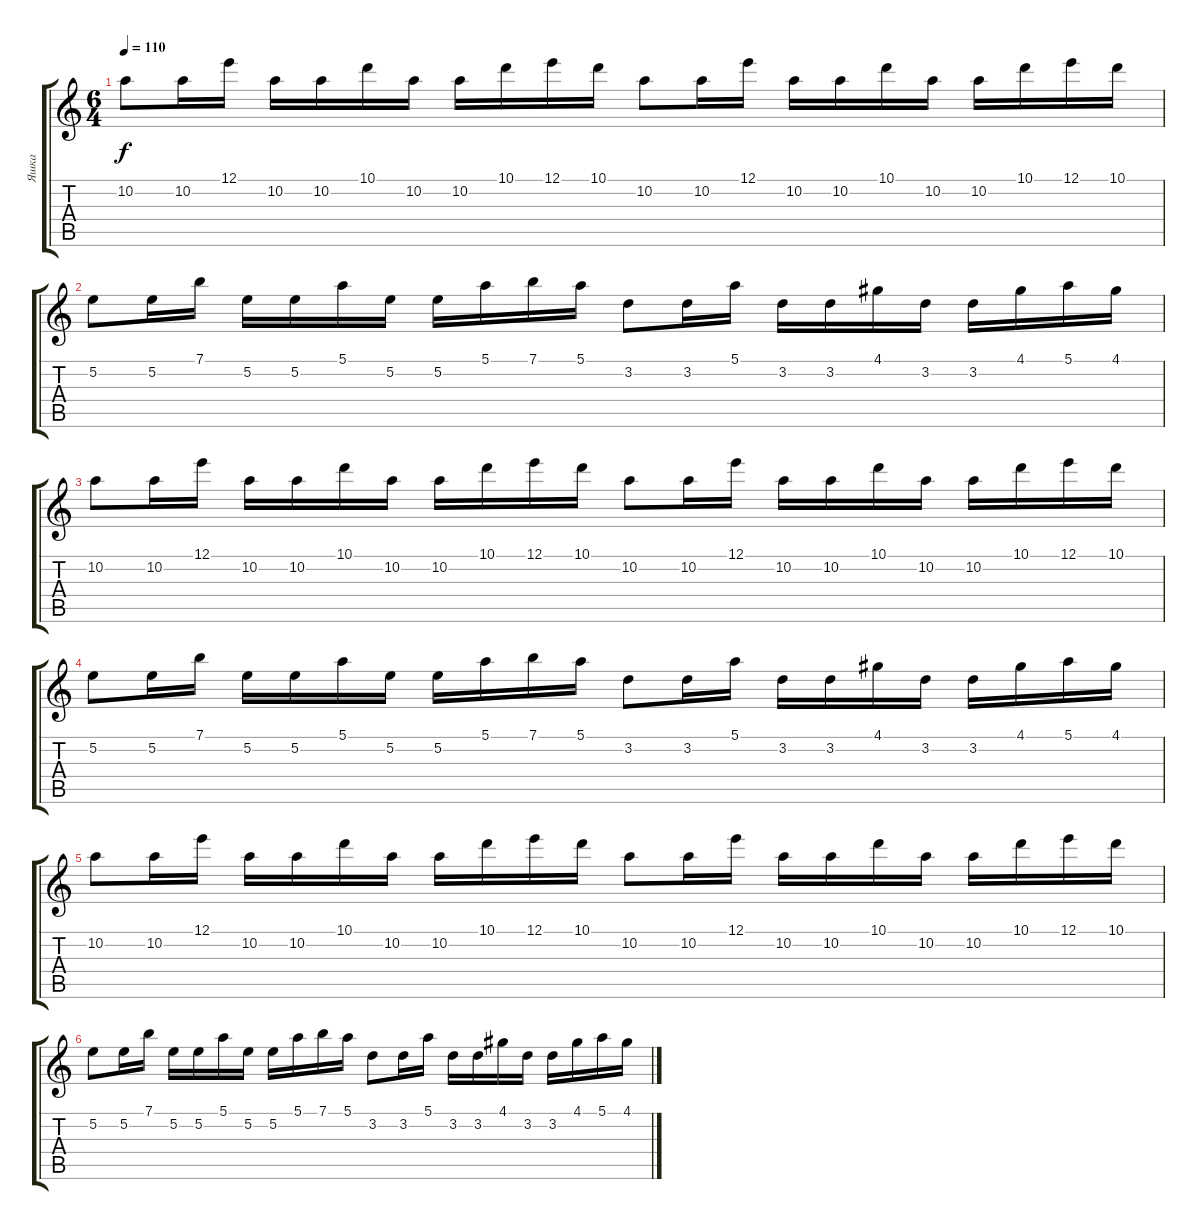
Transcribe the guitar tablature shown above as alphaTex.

\track ("Яшка" "Яшка") {instrument distortionguitar}
\staff {score tabs}
\tuning (E4 B3 G3 D3 A2 E2) {hide}
\ts (6 4)
\tempo 110
\clef g2
\ks c
10.2.8{dy f volume 8} 10.2.16 12.1.16 10.2.16 10.2.16 10.1.16 10.2.16 10.2.16 10.1.16 12.1.16 10.1.16 10.2.8 10.2.16 12.1.16 10.2.16 10.2.16 10.1.16 10.2.16 10.2.16 10.1.16 12.1.16 10.1.16 |
5.2.8{volume 7} 5.2.16 7.1.16 5.2.16 5.2.16 5.1.16 5.2.16 5.2.16 5.1.16 7.1.16 5.1.16 3.2.8 3.2.16 5.1.16 3.2.16 3.2.16 4.1.16 3.2.16 3.2.16 4.1.16 5.1.16 4.1.16 |
10.2.8{volume 6} 10.2.16 12.1.16 10.2.16 10.2.16 10.1.16 10.2.16 10.2.16 10.1.16 12.1.16 10.1.16 10.2.8 10.2.16 12.1.16 10.2.16 10.2.16 10.1.16 10.2.16 10.2.16 10.1.16 12.1.16 10.1.16 |
5.2.8{volume 4} 5.2.16 7.1.16 5.2.16 5.2.16 5.1.16 5.2.16 5.2.16 5.1.16 7.1.16 5.1.16 3.2.8 3.2.16 5.1.16 3.2.16 3.2.16 4.1.16 3.2.16 3.2.16 4.1.16 5.1.16 4.1.16 |
10.2.8{volume 2} 10.2.16 12.1.16 10.2.16 10.2.16 10.1.16 10.2.16 10.2.16 10.1.16 12.1.16 10.1.16 10.2.8 10.2.16 12.1.16 10.2.16 10.2.16 10.1.16 10.2.16 10.2.16 10.1.16 12.1.16 10.1.16 |
5.2.8{volume 0} 5.2.16 7.1.16 5.2.16 5.2.16 5.1.16 5.2.16 5.2.16 5.1.16 7.1.16 5.1.16 3.2.8 3.2.16 5.1.16 3.2.16 3.2.16 4.1.16 3.2.16 3.2.16 4.1.16 5.1.16 4.1.16
